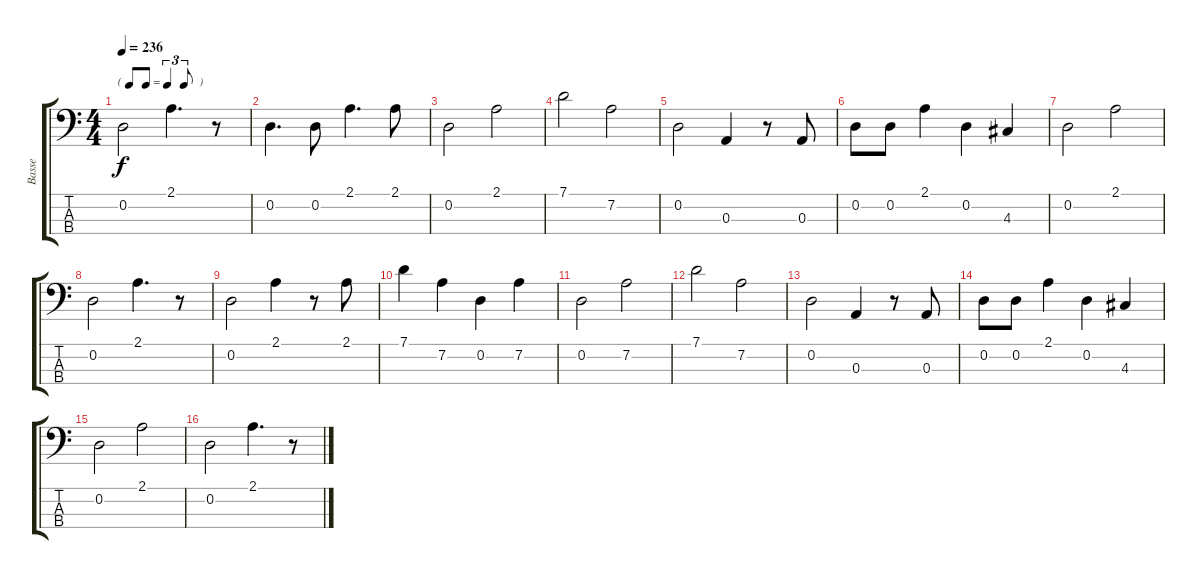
\track ("Basse" "Basse") {instrument slapbass1}
\staff {score tabs}
\tuning (G2 D2 A1 E1) {hide}
\ts (4 4)
\tf triplet8th
\tempo 236
\clef f4
\ks c
0.2.2{dy f} 2.1.4{d} r.8 |
0.2.4{d} 0.2.8 2.1.4{d} 2.1.8 |
0.2.2 2.1.2 |
7.1.2 7.2.2 |
0.2.2 0.3.4 r.8 0.3.8 |
0.2.8 0.2.8 2.1.4 0.2.4 4.3.4 |
0.2.2 2.1.2 |
0.2.2 2.1.4{d} r.8 |
0.2.2 2.1.4 r.8 2.1.8 |
7.1.4 7.2.4 0.2.4 7.2.4 |
0.2.2 7.2.2 |
7.1.2 7.2.2 |
0.2.2 0.3.4 r.8 0.3.8 |
0.2.8 0.2.8 2.1.4 0.2.4 4.3.4 |
0.2.2 2.1.2 |
0.2.2 2.1.4{d} r.8
